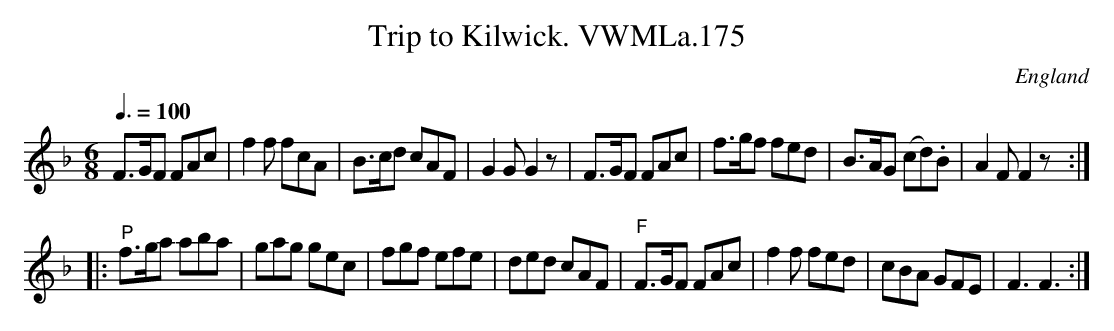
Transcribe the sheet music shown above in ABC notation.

X:1
T:Trip to Kilwick. VWMLa.175
O:England
M:6/8
L:1/8
Q:3/8=100
K:F major
F>GF FAc|f2f fcA|B>cd cAF|G2G G2z|\
F>GF FAc|f>gf fed|B>AG (cd).B|A2F F2z:|
|:"P"f>ga aba|gag gec|fgf efe|ded cAF|\
"^F"F>GF FAc|f2f fed|cBA GFE|F3 F3:|
